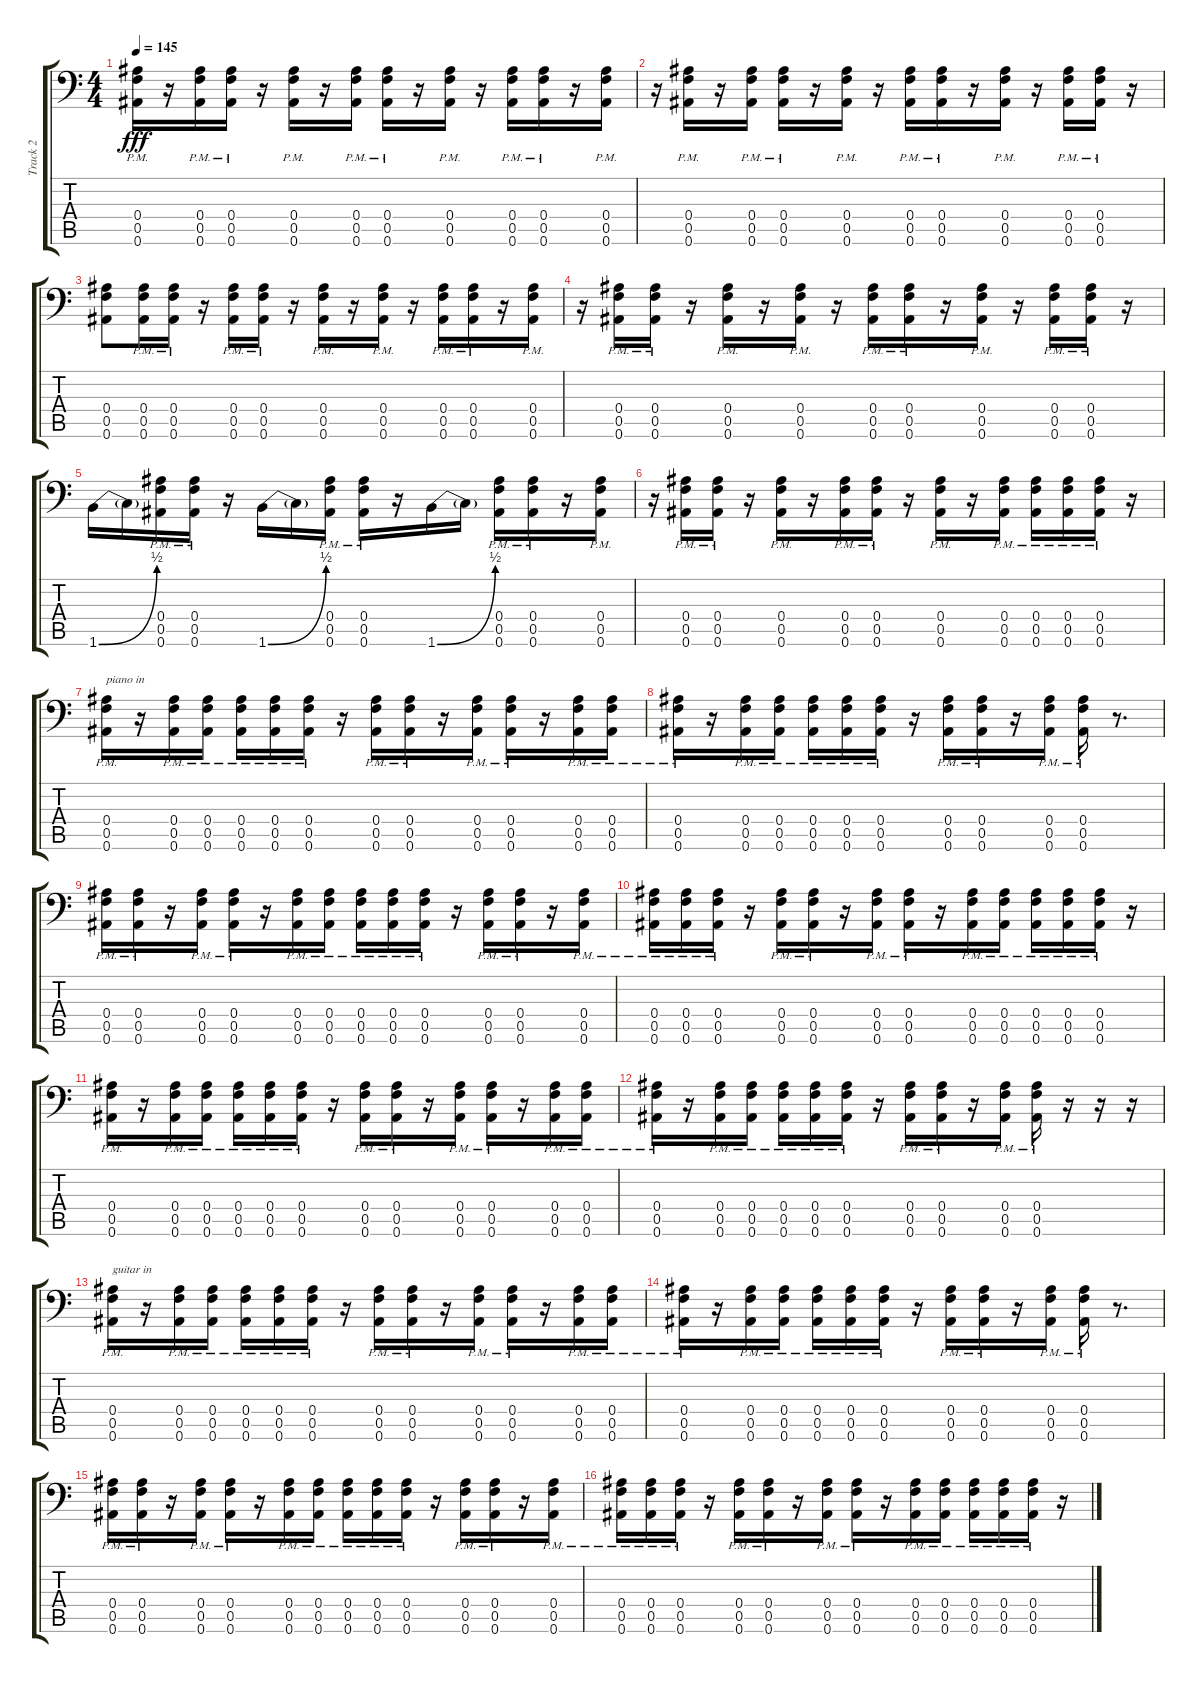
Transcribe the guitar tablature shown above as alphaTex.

\track ("Track 2" "Track 2") {instrument distortionguitar}
\staff {score tabs}
\tuning (C4 G3 Eb3 Bb2 F2 Bb1) {hide}
\ts (4 4)
\tempo 145
\clef f4
\ks c
(0.4{pm} 0.5{pm} 0.6{pm}).16{dy fff} r.16 (0.4{pm} 0.5{pm} 0.6{pm}).16 (0.4{pm} 0.5{pm} 0.6{pm}).16 r.16 (0.4{pm} 0.5{pm} 0.6{pm}).16 r.16 (0.4{pm} 0.5{pm} 0.6{pm}).16 (0.4{pm} 0.5{pm} 0.6{pm}).16 r.16 (0.4{pm} 0.5{pm} 0.6{pm}).16 r.16 (0.4{pm} 0.5{pm} 0.6{pm}).16 (0.4{pm} 0.5{pm} 0.6{pm}).16 r.16 (0.4{pm} 0.5{pm} 0.6{pm}).16 |
r.16 (0.4{pm} 0.5{pm} 0.6{pm}).16 r.16 (0.4{pm} 0.5{pm} 0.6{pm}).16 (0.4{pm} 0.5{pm} 0.6{pm}).16 r.16 (0.4{pm} 0.5{pm} 0.6{pm}).16 r.16 (0.4{pm} 0.5{pm} 0.6{pm}).16 (0.4{pm} 0.5{pm} 0.6{pm}).16 r.16 (0.4{pm} 0.5{pm} 0.6{pm}).16 r.16 (0.4{pm} 0.5{pm} 0.6{pm}).16 (0.4{pm} 0.5{pm} 0.6{pm}).16 r.16 |
(0.4 0.5 0.6).8 (0.4{pm} 0.5{pm} 0.6{pm}).16 (0.4{pm} 0.5{pm} 0.6{pm}).16 r.16 (0.4{pm} 0.5{pm} 0.6{pm}).16 (0.4{pm} 0.5{pm} 0.6{pm}).16 r.16 (0.4{pm} 0.5{pm} 0.6{pm}).16 r.16 (0.4{pm} 0.5{pm} 0.6{pm}).16 r.16 (0.4{pm} 0.5{pm} 0.6{pm}).16 (0.4{pm} 0.5{pm} 0.6{pm}).16 r.16 (0.4{pm} 0.5{pm} 0.6{pm}).16 |
r.16 (0.4{pm} 0.5{pm} 0.6{pm}).16 (0.4{pm} 0.5{pm} 0.6{pm}).16 r.16 (0.4{pm} 0.5{pm} 0.6{pm}).16 r.16 (0.4{pm} 0.5{pm} 0.6{pm}).16 r.16 (0.4{pm} 0.5{pm} 0.6{pm}).16 (0.4{pm} 0.5{pm} 0.6{pm}).16 r.16 (0.4{pm} 0.5{pm} 0.6{pm}).16 r.16 (0.4{pm} 0.5{pm} 0.6{pm}).16 (0.4{pm} 0.5{pm} 0.6{pm}).16 r.16 |
1.6{be (bend 0 0 60 2)}.16 1.6{t}.16 (0.4{pm} 0.5{pm} 0.6{pm}).16 (0.4{pm} 0.5{pm} 0.6{pm}).16 r.16 1.6{be (bend 0 0 60 2)}.16 1.6{t}.16 (0.4{pm} 0.5{pm} 0.6{pm}).16 (0.4{pm} 0.5{pm} 0.6{pm}).16 r.16 1.6{be (bend 0 0 60 2)}.16 1.6{t}.16 (0.4{pm} 0.5{pm} 0.6{pm}).16 (0.4{pm} 0.5{pm} 0.6{pm}).16 r.16 (0.4{pm} 0.5{pm} 0.6{pm}).16 |
r.16 (0.4{pm} 0.5{pm} 0.6{pm}).16 (0.4{pm} 0.5{pm} 0.6{pm}).16 r.16 (0.4{pm} 0.5{pm} 0.6{pm}).16 r.16 (0.4{pm} 0.5{pm} 0.6{pm}).16 (0.4{pm} 0.5{pm} 0.6{pm}).16 r.16 (0.4{pm} 0.5{pm} 0.6{pm}).16 r.16 (0.4{pm} 0.5{pm} 0.6{pm}).16 (0.4{pm} 0.5{pm} 0.6{pm}).16 (0.4{pm} 0.5{pm} 0.6{pm}).16 (0.4{pm} 0.5{pm} 0.6{pm}).16 r.16 |
(0.4{pm} 0.5{pm} 0.6{pm}).16{txt "piano in"} r.16 (0.4{pm} 0.5{pm} 0.6{pm}).16 (0.4{pm} 0.5{pm} 0.6{pm}).16 (0.4{pm} 0.5{pm} 0.6{pm}).16 (0.4{pm} 0.5{pm} 0.6{pm}).16 (0.4{pm} 0.5{pm} 0.6{pm}).16 r.16 (0.4{pm} 0.5{pm} 0.6{pm}).16 (0.4{pm} 0.5{pm} 0.6{pm}).16 r.16 (0.4{pm} 0.5{pm} 0.6{pm}).16 (0.4{pm} 0.5{pm} 0.6{pm}).16 r.16 (0.4{pm} 0.5{pm} 0.6{pm}).16 (0.4{pm} 0.5{pm} 0.6{pm}).16 |
(0.4{pm} 0.5{pm} 0.6{pm}).16 r.16 (0.4{pm} 0.5{pm} 0.6{pm}).16 (0.4{pm} 0.5{pm} 0.6{pm}).16 (0.4{pm} 0.5{pm} 0.6{pm}).16 (0.4{pm} 0.5{pm} 0.6{pm}).16 (0.4{pm} 0.5{pm} 0.6{pm}).16 r.16 (0.4{pm} 0.5{pm} 0.6{pm}).16 (0.4{pm} 0.5{pm} 0.6{pm}).16 r.16 (0.4{pm} 0.5{pm} 0.6{pm}).16 (0.4{pm} 0.5{pm} 0.6{pm}).16 r.8{d} |
(0.4{pm} 0.5{pm} 0.6{pm}).16 (0.4{pm} 0.5{pm} 0.6{pm}).16 r.16 (0.4{pm} 0.5{pm} 0.6{pm}).16 (0.4{pm} 0.5{pm} 0.6{pm}).16 r.16 (0.4{pm} 0.5{pm} 0.6{pm}).16 (0.4{pm} 0.5{pm} 0.6{pm}).16 (0.4{pm} 0.5{pm} 0.6{pm}).16 (0.4{pm} 0.5{pm} 0.6{pm}).16 (0.4{pm} 0.5{pm} 0.6{pm}).16 r.16 (0.4{pm} 0.5{pm} 0.6{pm}).16 (0.4{pm} 0.5{pm} 0.6{pm}).16 r.16 (0.4{pm} 0.5{pm} 0.6{pm}).16 |
(0.4{pm} 0.5{pm} 0.6{pm}).16 (0.4{pm} 0.5{pm} 0.6{pm}).16 (0.4{pm} 0.5{pm} 0.6{pm}).16 r.16 (0.4{pm} 0.5{pm} 0.6{pm}).16 (0.4{pm} 0.5{pm} 0.6{pm}).16 r.16 (0.4{pm} 0.5{pm} 0.6{pm}).16 (0.4{pm} 0.5{pm} 0.6{pm}).16 r.16 (0.4{pm} 0.5{pm} 0.6{pm}).16 (0.4{pm} 0.5{pm} 0.6{pm}).16 (0.4{pm} 0.5{pm} 0.6{pm}).16 (0.4{pm} 0.5{pm} 0.6{pm}).16 (0.4{pm} 0.5{pm} 0.6{pm}).16 r.16 |
(0.4{pm} 0.5{pm} 0.6{pm}).16 r.16 (0.4{pm} 0.5{pm} 0.6{pm}).16 (0.4{pm} 0.5{pm} 0.6{pm}).16 (0.4{pm} 0.5{pm} 0.6{pm}).16 (0.4{pm} 0.5{pm} 0.6{pm}).16 (0.4{pm} 0.5{pm} 0.6{pm}).16 r.16 (0.4{pm} 0.5{pm} 0.6{pm}).16 (0.4{pm} 0.5{pm} 0.6{pm}).16 r.16 (0.4{pm} 0.5{pm} 0.6{pm}).16 (0.4{pm} 0.5{pm} 0.6{pm}).16 r.16 (0.4{pm} 0.5{pm} 0.6{pm}).16 (0.4{pm} 0.5{pm} 0.6{pm}).16 |
(0.4{pm} 0.5{pm} 0.6{pm}).16 r.16 (0.4{pm} 0.5{pm} 0.6{pm}).16 (0.4{pm} 0.5{pm} 0.6{pm}).16 (0.4{pm} 0.5{pm} 0.6{pm}).16 (0.4{pm} 0.5{pm} 0.6{pm}).16 (0.4{pm} 0.5{pm} 0.6{pm}).16 r.16 (0.4{pm} 0.5{pm} 0.6{pm}).16 (0.4{pm} 0.5{pm} 0.6{pm}).16 r.16 (0.4{pm} 0.5{pm} 0.6{pm}).16 (0.4{pm} 0.5{pm} 0.6{pm}).16 r.16 r.16 r.16 |
(0.4{pm} 0.5{pm} 0.6{pm}).16{txt "guitar in"} r.16 (0.4{pm} 0.5{pm} 0.6{pm}).16 (0.4{pm} 0.5{pm} 0.6{pm}).16 (0.4{pm} 0.5{pm} 0.6{pm}).16 (0.4{pm} 0.5{pm} 0.6{pm}).16 (0.4{pm} 0.5{pm} 0.6{pm}).16 r.16 (0.4{pm} 0.5{pm} 0.6{pm}).16 (0.4{pm} 0.5{pm} 0.6{pm}).16 r.16 (0.4{pm} 0.5{pm} 0.6{pm}).16 (0.4{pm} 0.5{pm} 0.6{pm}).16 r.16 (0.4{pm} 0.5{pm} 0.6{pm}).16 (0.4{pm} 0.5{pm} 0.6{pm}).16 |
(0.4{pm} 0.5{pm} 0.6{pm}).16 r.16 (0.4{pm} 0.5{pm} 0.6{pm}).16 (0.4{pm} 0.5{pm} 0.6{pm}).16 (0.4{pm} 0.5{pm} 0.6{pm}).16 (0.4{pm} 0.5{pm} 0.6{pm}).16 (0.4{pm} 0.5{pm} 0.6{pm}).16 r.16 (0.4{pm} 0.5{pm} 0.6{pm}).16 (0.4{pm} 0.5{pm} 0.6{pm}).16 r.16 (0.4{pm} 0.5{pm} 0.6{pm}).16 (0.4{pm} 0.5{pm} 0.6{pm}).16 r.8{d} |
(0.4{pm} 0.5{pm} 0.6{pm}).16 (0.4{pm} 0.5{pm} 0.6{pm}).16 r.16 (0.4{pm} 0.5{pm} 0.6{pm}).16 (0.4{pm} 0.5{pm} 0.6{pm}).16 r.16 (0.4{pm} 0.5{pm} 0.6{pm}).16 (0.4{pm} 0.5{pm} 0.6{pm}).16 (0.4{pm} 0.5{pm} 0.6{pm}).16 (0.4{pm} 0.5{pm} 0.6{pm}).16 (0.4{pm} 0.5{pm} 0.6{pm}).16 r.16 (0.4{pm} 0.5{pm} 0.6{pm}).16 (0.4{pm} 0.5{pm} 0.6{pm}).16 r.16 (0.4{pm} 0.5{pm} 0.6{pm}).16 |
(0.4{pm} 0.5{pm} 0.6{pm}).16 (0.4{pm} 0.5{pm} 0.6{pm}).16 (0.4{pm} 0.5{pm} 0.6{pm}).16 r.16 (0.4{pm} 0.5{pm} 0.6{pm}).16 (0.4{pm} 0.5{pm} 0.6{pm}).16 r.16 (0.4{pm} 0.5{pm} 0.6{pm}).16 (0.4{pm} 0.5{pm} 0.6{pm}).16 r.16 (0.4{pm} 0.5{pm} 0.6{pm}).16 (0.4{pm} 0.5{pm} 0.6{pm}).16 (0.4{pm} 0.5{pm} 0.6{pm}).16 (0.4{pm} 0.5{pm} 0.6{pm}).16 (0.4{pm} 0.5{pm} 0.6{pm}).16 r.16
